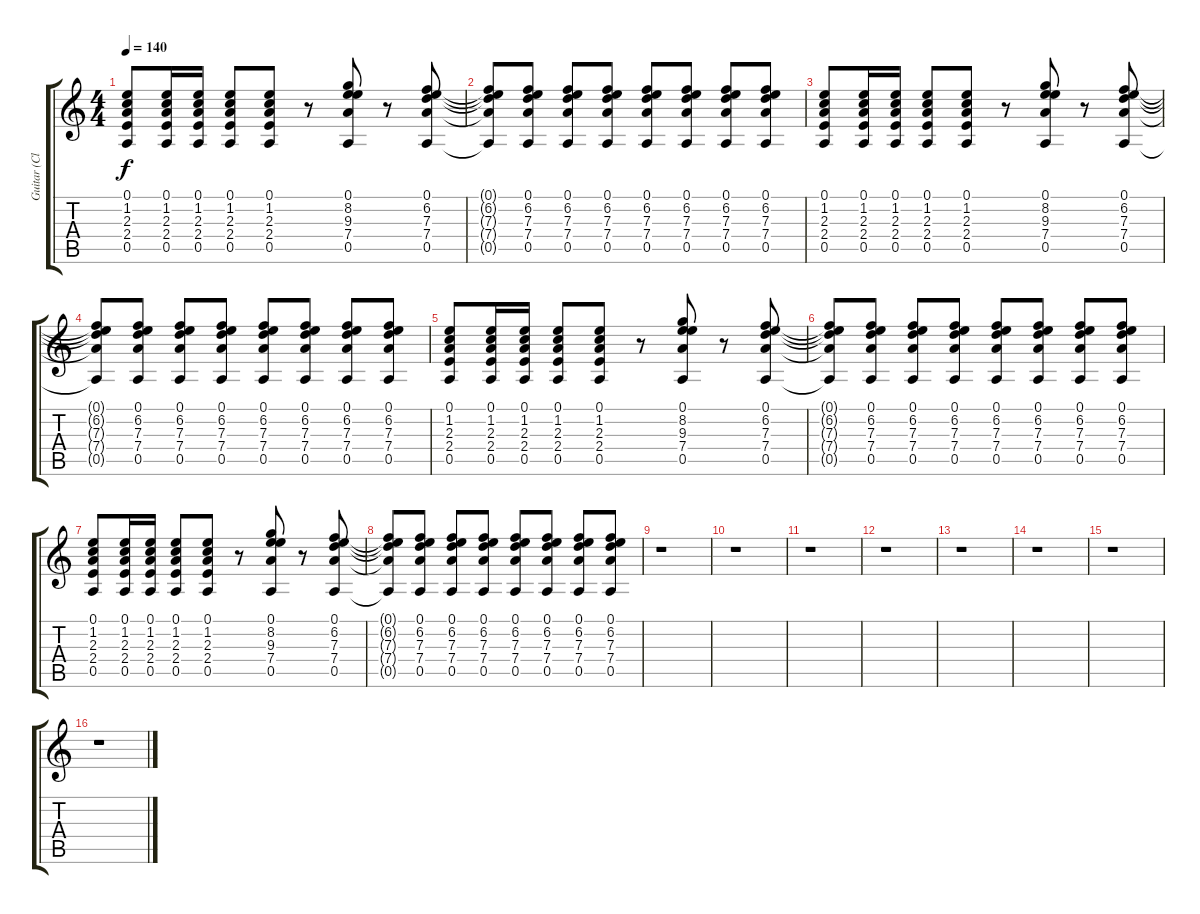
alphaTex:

\track ("Guitar (Clean)" "Guitar (Cl") {instrument electricguitarclean}
\staff {score tabs}
\tuning (E4 B3 G3 D3 A2 E2) {hide}
\ts (4 4)
\tempo 140
\clef g2
\ks c
(0.1 1.2 2.3 2.4 0.5).8{dy f} (0.1 1.2 2.3 2.4 0.5).16 (0.1 1.2 2.3 2.4 0.5).16 (0.1 1.2 2.3 2.4 0.5).8 (0.1 1.2 2.3 2.4 0.5).8 r.8 (0.1 8.2 9.3 7.4 0.5).8 r.8 (0.1 6.2 7.3 7.4 0.5).8 |
(0.1{t} 6.2{t} 7.3{t} 7.4{t} 0.5{t}).8 (0.1 6.2 7.3 7.4 0.5).8 (0.1 6.2 7.3 7.4 0.5).8 (0.1 6.2 7.3 7.4 0.5).8 (0.1 6.2 7.3 7.4 0.5).8 (0.1 6.2 7.3 7.4 0.5).8 (0.1 6.2 7.3 7.4 0.5).8 (0.1 6.2 7.3 7.4 0.5).8 |
(0.1 1.2 2.3 2.4 0.5).8 (0.1 1.2 2.3 2.4 0.5).16 (0.1 1.2 2.3 2.4 0.5).16 (0.1 1.2 2.3 2.4 0.5).8 (0.1 1.2 2.3 2.4 0.5).8 r.8 (0.1 8.2 9.3 7.4 0.5).8 r.8 (0.1 6.2 7.3 7.4 0.5).8 |
(0.1{t} 6.2{t} 7.3{t} 7.4{t} 0.5{t}).8 (0.1 6.2 7.3 7.4 0.5).8 (0.1 6.2 7.3 7.4 0.5).8 (0.1 6.2 7.3 7.4 0.5).8 (0.1 6.2 7.3 7.4 0.5).8 (0.1 6.2 7.3 7.4 0.5).8 (0.1 6.2 7.3 7.4 0.5).8 (0.1 6.2 7.3 7.4 0.5).8 |
(0.1 1.2 2.3 2.4 0.5).8 (0.1 1.2 2.3 2.4 0.5).16 (0.1 1.2 2.3 2.4 0.5).16 (0.1 1.2 2.3 2.4 0.5).8 (0.1 1.2 2.3 2.4 0.5).8 r.8 (0.1 8.2 9.3 7.4 0.5).8 r.8 (0.1 6.2 7.3 7.4 0.5).8 |
(0.1{t} 6.2{t} 7.3{t} 7.4{t} 0.5{t}).8 (0.1 6.2 7.3 7.4 0.5).8 (0.1 6.2 7.3 7.4 0.5).8 (0.1 6.2 7.3 7.4 0.5).8 (0.1 6.2 7.3 7.4 0.5).8 (0.1 6.2 7.3 7.4 0.5).8 (0.1 6.2 7.3 7.4 0.5).8 (0.1 6.2 7.3 7.4 0.5).8 |
(0.1 1.2 2.3 2.4 0.5).8 (0.1 1.2 2.3 2.4 0.5).16 (0.1 1.2 2.3 2.4 0.5).16 (0.1 1.2 2.3 2.4 0.5).8 (0.1 1.2 2.3 2.4 0.5).8 r.8 (0.1 8.2 9.3 7.4 0.5).8 r.8 (0.1 6.2 7.3 7.4 0.5).8 |
(0.1{t} 6.2{t} 7.3{t} 7.4{t} 0.5{t}).8 (0.1 6.2 7.3 7.4 0.5).8 (0.1 6.2 7.3 7.4 0.5).8 (0.1 6.2 7.3 7.4 0.5).8 (0.1 6.2 7.3 7.4 0.5).8 (0.1 6.2 7.3 7.4 0.5).8 (0.1 6.2 7.3 7.4 0.5).8 (0.1 6.2 7.3 7.4 0.5).8 |
r.1 |
r.1 |
r.1 |
r.1 |
r.1 |
r.1 |
r.1 |
r.1
